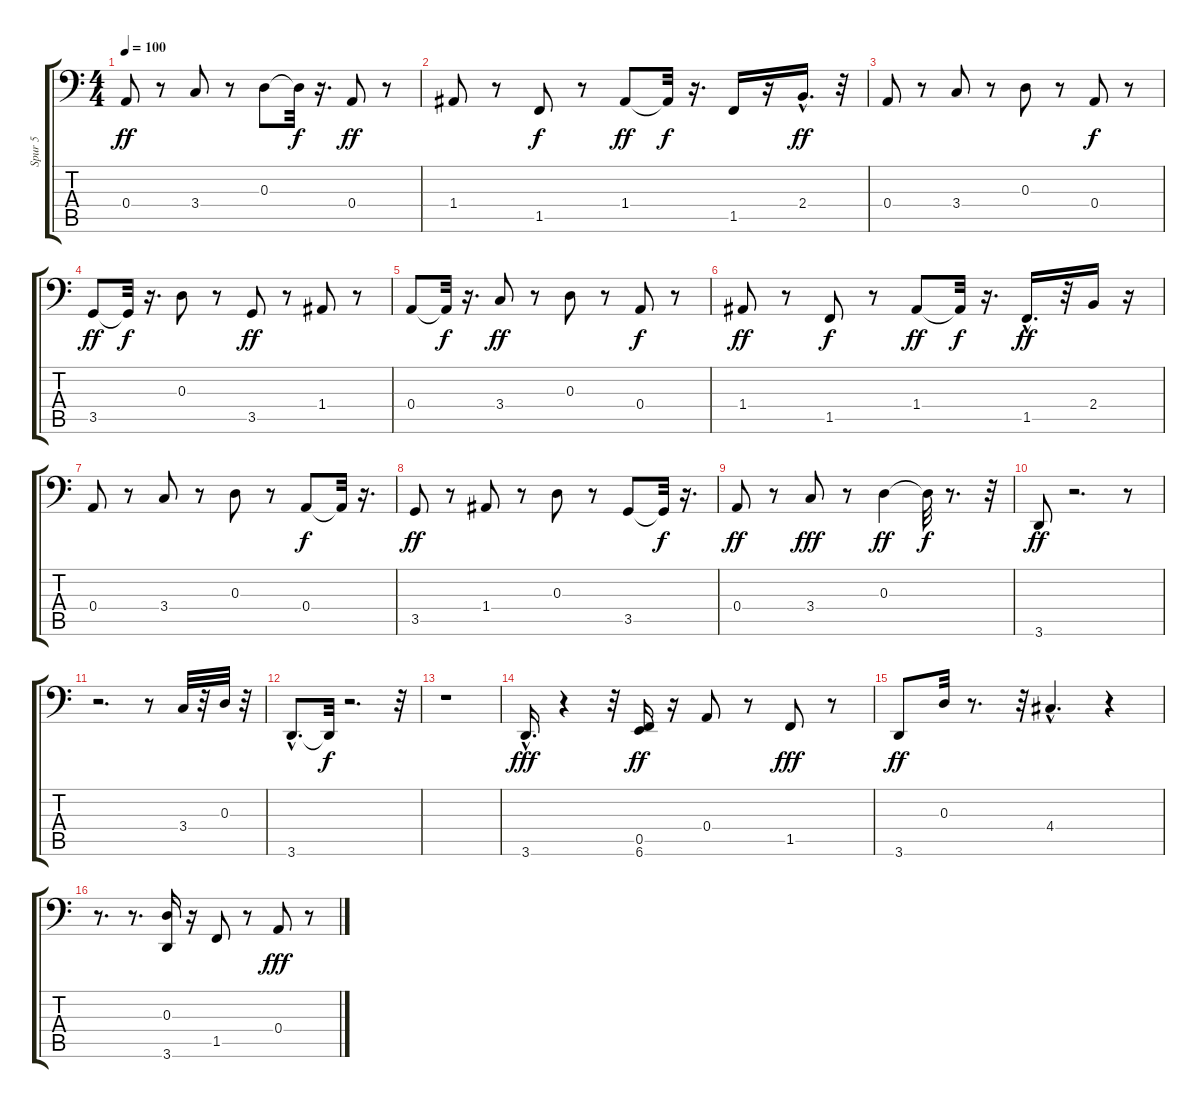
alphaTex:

\track ("Spur 5" "Spur 5") {instrument electricbassfinger}
\staff {score tabs}
\tuning (C3 G2 D2 A1 E1 B0) {hide}
\ts (4 4)
\tempo 100
\clef f4
\ks c
0.4.8{dy ff} r.8 3.4.8 r.8 0.3.8 0.3{t}.32{dy f} r.16{d} 0.4.8{dy ff} r.8 |
1.4.8 r.8 1.5.8{dy f} r.8 1.4.8{dy ff} 1.4{t}.32{dy f} r.16{d} 1.5.16 r.16 2.4{hac}.16{d dy ff} r.32 |
0.4.8 r.8 3.4.8 r.8 0.3.8 r.8 0.4.8{dy f} r.8 |
3.5.8{dy ff} 3.5{t}.32{dy f} r.16{d} 0.3.8 r.8 3.5.8{dy ff} r.8 1.4.8 r.8 |
0.4.8 0.4{t}.32{dy f} r.16{d} 3.4.8{dy ff} r.8 0.3.8 r.8 0.4.8{dy f} r.8 |
1.4.8{dy ff} r.8 1.5.8{dy f} r.8 1.4.8{dy ff} 1.4{t}.32{dy f} r.16{d} 1.5{hac}.16{d dy ff} r.32 2.4.16 r.16 |
0.4.8 r.8 3.4.8 r.8 0.3.8 r.8 0.4.8{dy f} 0.4{t}.32 r.16{d} |
3.5.8{dy ff} r.8 1.4.8 r.8 0.3.8 r.8 3.5.8 3.5{t}.32{dy f} r.16{d} |
0.4.8{dy ff} r.8 3.4.8{dy fff} r.8 0.3.4{dy ff} 0.3{t}.32{dy f} r.8{d} r.32 |
3.6.8{dy ff} r.2{d} r.8 |
r.2{d} r.8 3.4.32 r.32 0.3.32 r.32 |
3.6{hac}.8{d} 3.6{t}.32{dy f} r.2{d} r.32 |
r.1 |
3.6{hac}.16{d dy fff} r.4 r.32 (0.5 6.6).16{dy ff} r.16 0.4.8 r.8 1.5.8{dy fff} r.8 |
3.6.8{dy ff} 0.3.32 r.8{d} r.32 4.4{hac}.4{d} r.4 |
r.8{d} r.8{d} (0.3 3.6).16 r.16 1.5.8 r.8 0.4.8{dy fff} r.8
